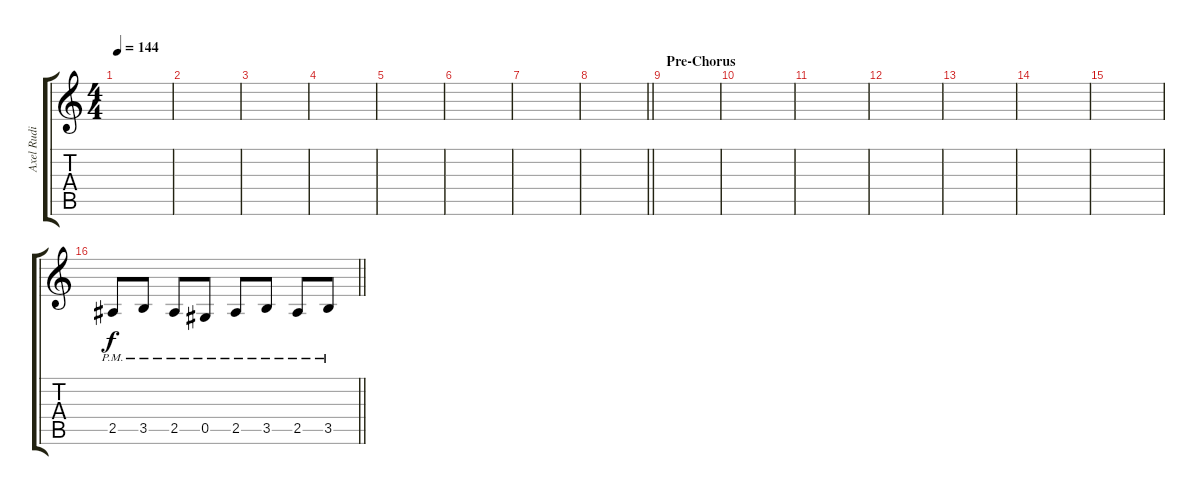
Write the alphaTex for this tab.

\track ("Axel Rudi Pell Solo" "Axel Rudi ") {instrument distortionguitar}
\staff {score tabs}
\tuning (Eb4 Bb3 Gb3 Db3 Ab2 Eb2) {hide}
\ts (4 4)
\tempo 144
\clef g2
\ks c
|
|
|
|
|
|
|
\barLineRight lightlight
|
\section ("" "Pre-Chorus")
|
|
|
|
|
|
|
\barLineRight lightlight
2.5{pm}.8{volume 8} 3.5{pm}.8 2.5{pm}.8 0.5{pm}.8 2.5{pm}.8 3.5{pm}.8 2.5{pm}.8 3.5{pm}.8
